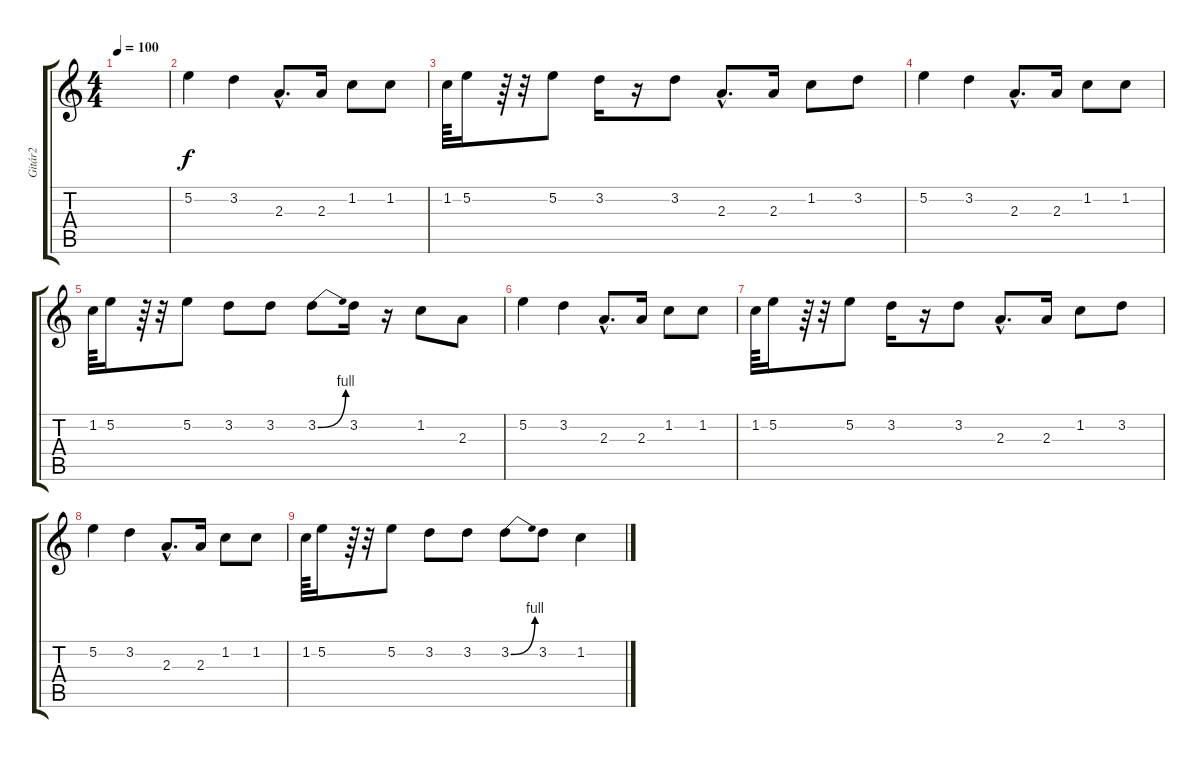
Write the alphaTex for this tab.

\track ("Gitár2" "Gitár2") {instrument distortionguitar}
\staff {score tabs}
\tuning (E4 B3 G3 D3 A2 E2) {hide}
\ts (4 4)
\tempo 100
\clef g2
\ks c
|
5.2.4 3.2.4 2.3{hac}.8{d} 2.3.16 1.2.8 1.2.8 |
1.2.64 5.2.16 r.64 r.32 5.2.8 3.2.16 r.16 3.2.8 2.3{hac}.8{d} 2.3.16 1.2.8 3.2.8 |
5.2.4 3.2.4 2.3{hac}.8{d} 2.3.16 1.2.8 1.2.8 |
1.2.64 5.2.16 r.64 r.32 5.2.8 3.2.8 3.2.8 3.2{be (bend 0 0 60 4)}.8 3.2.16 r.16 1.2.8 2.3.8 |
5.2.4 3.2.4 2.3{hac}.8{d} 2.3.16 1.2.8 1.2.8 |
1.2.64 5.2.16 r.64 r.32 5.2.8 3.2.16 r.16 3.2.8 2.3{hac}.8{d} 2.3.16 1.2.8 3.2.8 |
5.2.4 3.2.4 2.3{hac}.8{d} 2.3.16 1.2.8 1.2.8 |
1.2.64 5.2.16 r.64 r.32 5.2.8 3.2.8 3.2.8 3.2{be (bend 0 0 60 4)}.8 3.2.8 1.2.4
